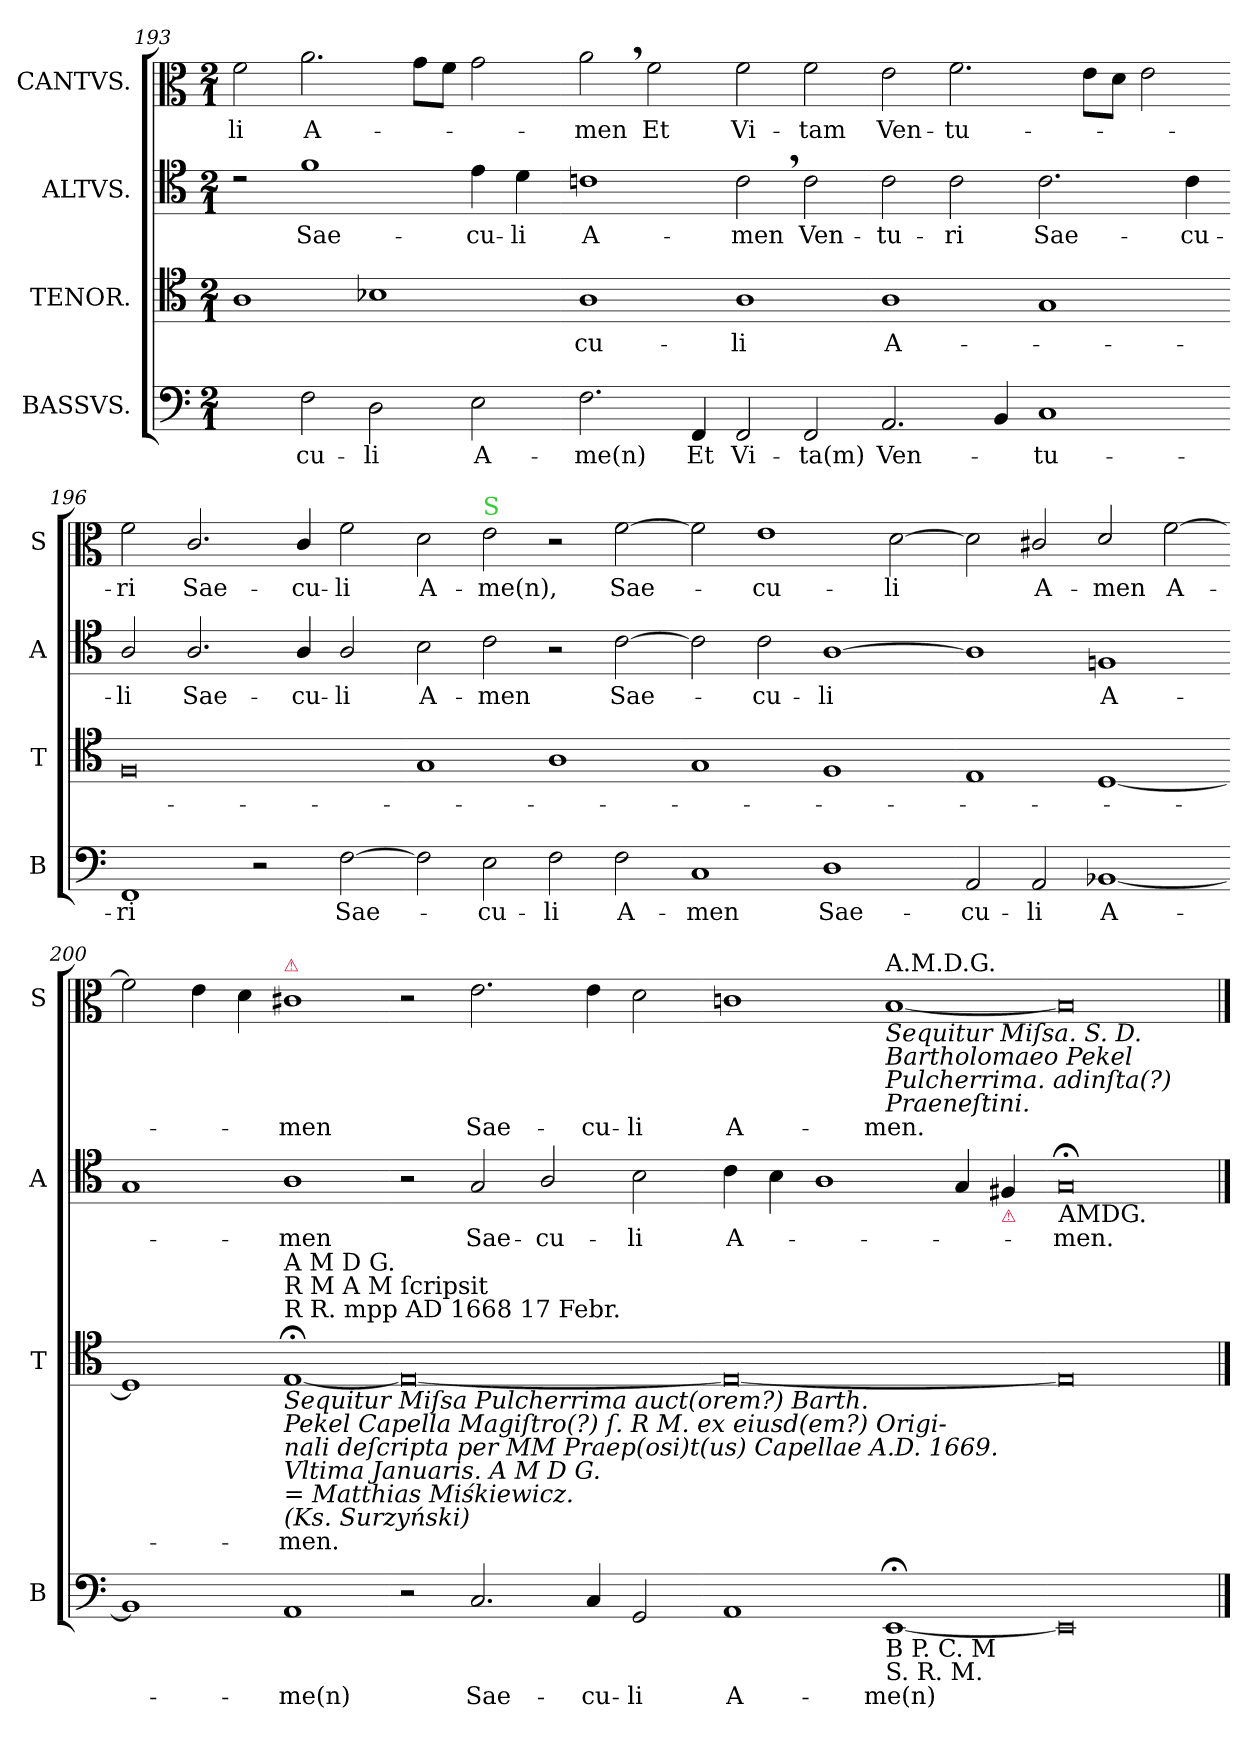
**kern	**text	**kern	**text	**kern	**text	**kern	**text
*part4	*part4	*part3	*part3	*part2	*part2	*part1	*part1
*staff4	*staff4	*staff3	*staff3	*staff2	*staff2	*staff1	*staff1
*I"BASSVS.	*	*I"TENOR.	*	*I"ALTVS.	*	*I"CANTVS.	*
*I'B	*	*I'T	*	*I'A	*	*I'S	*
*clefF4	*	*clefC4	*	*clefC4	*	*clefC3	*
*k[]	*	*k[]	*	*k[]	*	*k[]	*
*M2/1	*	*M2/1	*	*M2/1	*	*M2/1	*
=193	=193	=193	=193	=193	=193	=193	=193
2ryy	.	1A	.	2rc	.	2f\	-li
2F\	-cu-	.	.	1f	Sae-	2.a\	A-
2D\	-li	1B-X	.	.	.	.	.
.	.	.	.	.	.	8g\L	.
.	.	.	.	.	.	8f\J	.
2E\	A-	.	.	4e\	-cu-	2g\	.
.	.	.	.	4d\	-li	.	.
=194-	=194-	=194-	=194-	=194-	=194-	=194-	=194-
2.F\	-me(n)	1A	-cu-	1cn	A-	2a,<\	-men
.	.	.	.	.	.	2f\	Et
4FF/	Et	.	.	.	.	.	.
2FF/	Vi-	1A	-li	2c,<\	-men	2f\	Vi-
2FF/	-ta(m)	.	.	2c\	Ven-	2f\	-tam
=195-	=195-	=195-	=195-	=195-	=195-	=195-	=195-
2.AA/	Ven-	1A	A-	2c\	-tu-	2e\	Ven-
.	.	.	.	2c\	-ri	2.f\	-tu-
4BB/	.	.	.	.	.	.	.
1C	-tu-	1G	.	2.c\	Sae-	.	.
.	.	.	.	.	.	8e\L	.
.	.	.	.	.	.	8d\J	.
.	.	.	.	.	.	2e\	.
.	.	.	.	4c\	-cu-	.	.
=196-	=196-	=196-	=196-	=196-	=196-	=196-	=196-
1FF	-ri	0F	.	2A/	-li	2f\	-ri
.	.	.	.	2.A/	Sae-	2.c/	Sae-
2r	.	.	.	.	.	.	.
.	.	.	.	4A/	-cu-	4c/	-cu-
[2F\	Sae-	.	.	2A/	-li	2f\	-li
=197-	=197-	=197-	=197-	=197-	=197-	=197-	=197-
2F\]	.	1G	.	2B\	A-	2d\	A-
!	!	!	!	!	!	!LO:TX:a:color=limegreen:t=S	!
2E\	-cu-	.	.	2c\	-men	2e\	-me(n),
2F\	-li	1A	.	2r	.	2r	.
2F\	A-	.	.	[2c	Sae-	[2f	Sae-
=198-	=198-	=198-	=198-	=198-	=198-	=198-	=198-
1C	-men	1G	.	2c]	.	2f]	.
.	.	.	.	2c\	-cu-	1e\	-cu-
1D	Sae-	1F	.	[1A	-li	.	.
.	.	.	.	.	.	[2d\	-li
=199-	=199-	=199-	=199-	=199-	=199-	=199-	=199-
2AA/	-cu-	1E	.	1A]	.	2d\]	.
2AA/	-li	.	.	.	.	2c#X/	A-
[1BB-X	A-	[1D	.	1Fn	A-	2d/	-men
.	.	.	.	.	.	[2f\	A-
=200-	=200-	=200-	=200-	=200-	=200-	=200-	=200-
1BB-]	.	1D]	.	1G	.	2f\]	.
.	.	.	.	.	.	4e\	.
.	.	.	.	.	.	4d\	.
!	!	!	!	!	!	!LO:TX:a:color=crimson:t=⚠	!
!	!	!LO:TX:b:i:t=Sequitur Miſsa Pulcherrima auct(orem?) Barth. \nPekel Capella Magiſtro(?) ſ. R M. ex eiusd(em?) Origi-\nnali deſcripta per MM Praep(osi)t(us) Capellae A.D. 1669.\nVltima Januaris. A M D G.\n= Matthias Miśkiewicz.\n(Ks. Surzyński)	!	!	!	!	!
!	!	!LO:TX:a:t=A M D G.\nR M A M ſcripsit\nR R. mpp AD 1668 17 Febr.	!	!	!	!	!
1AA	-me(n)	[1E;<	-men.	1A	-men	1c#X	-men
=201-	=201-	=201-	=201-	=201-	=201-	=201-	=201-
2r	.	0E_	.	2r	.	2r	.
!	!LO:LY:i	!	!	!	!	!	!
2.C/	Sae-	.	.	2G/	Sae-	2.e\	Sae-
.	.	.	.	2A/	-cu-	.	.
!	!LO:LY:i	!	!	!	!	!	!
4C/	-cu-	.	.	.	.	4e\	-cu-
!	!LO:LY:i	!	!	!	!	!	!
2GG/	-li	.	.	2B\	-li	2d\	-li
=202-	=202-	=202-	=202-	=202-	=202-	=202-	=202-
!	!LO:LY:i	!	!	!	!	!	!
1AA	A-	0E_	.	4c\	A-	1cn	A-
.	.	.	.	4B\	.	.	.
.	.	.	.	1A	.	.	.
!	!	!	!	!	!	!LO:TX:a:t=A.M.D.G.	!
!	!	!	!	!	!	!LO:TX:b:i:t=Sequitur Miſsa. S. D. \nBartholomaeo Pekel\nPulcherrima. adinſta(?)\nPraeneſtini.	!
!LO:TX:b:t=B P. C. M\nS. R. M.	!	!	!	!	!	!	!
!	!LO:LY:i	!	!	!	!	!	!
[1EE;<	-me(n)	.	.	.	.	[1B	-men.
.	.	.	.	4G/	.	.	.
!	!	!	!	!LO:TX:b:color=crimson:t=⚠	!	!	!
.	.	.	.	4F#X/	.	.	.
=203-	=203-	=203-	=203-	=203-	=203-	=203-	=203-
!	!	!	!	!LO:TX:b:t=AMDG.	!	!	!
0EE]	.	0E]	.	0G;<	-men.	0B]	.
==	==	==	==	==	==	==	==
*-	*-	*-	*-	*-	*-	*-	*-
